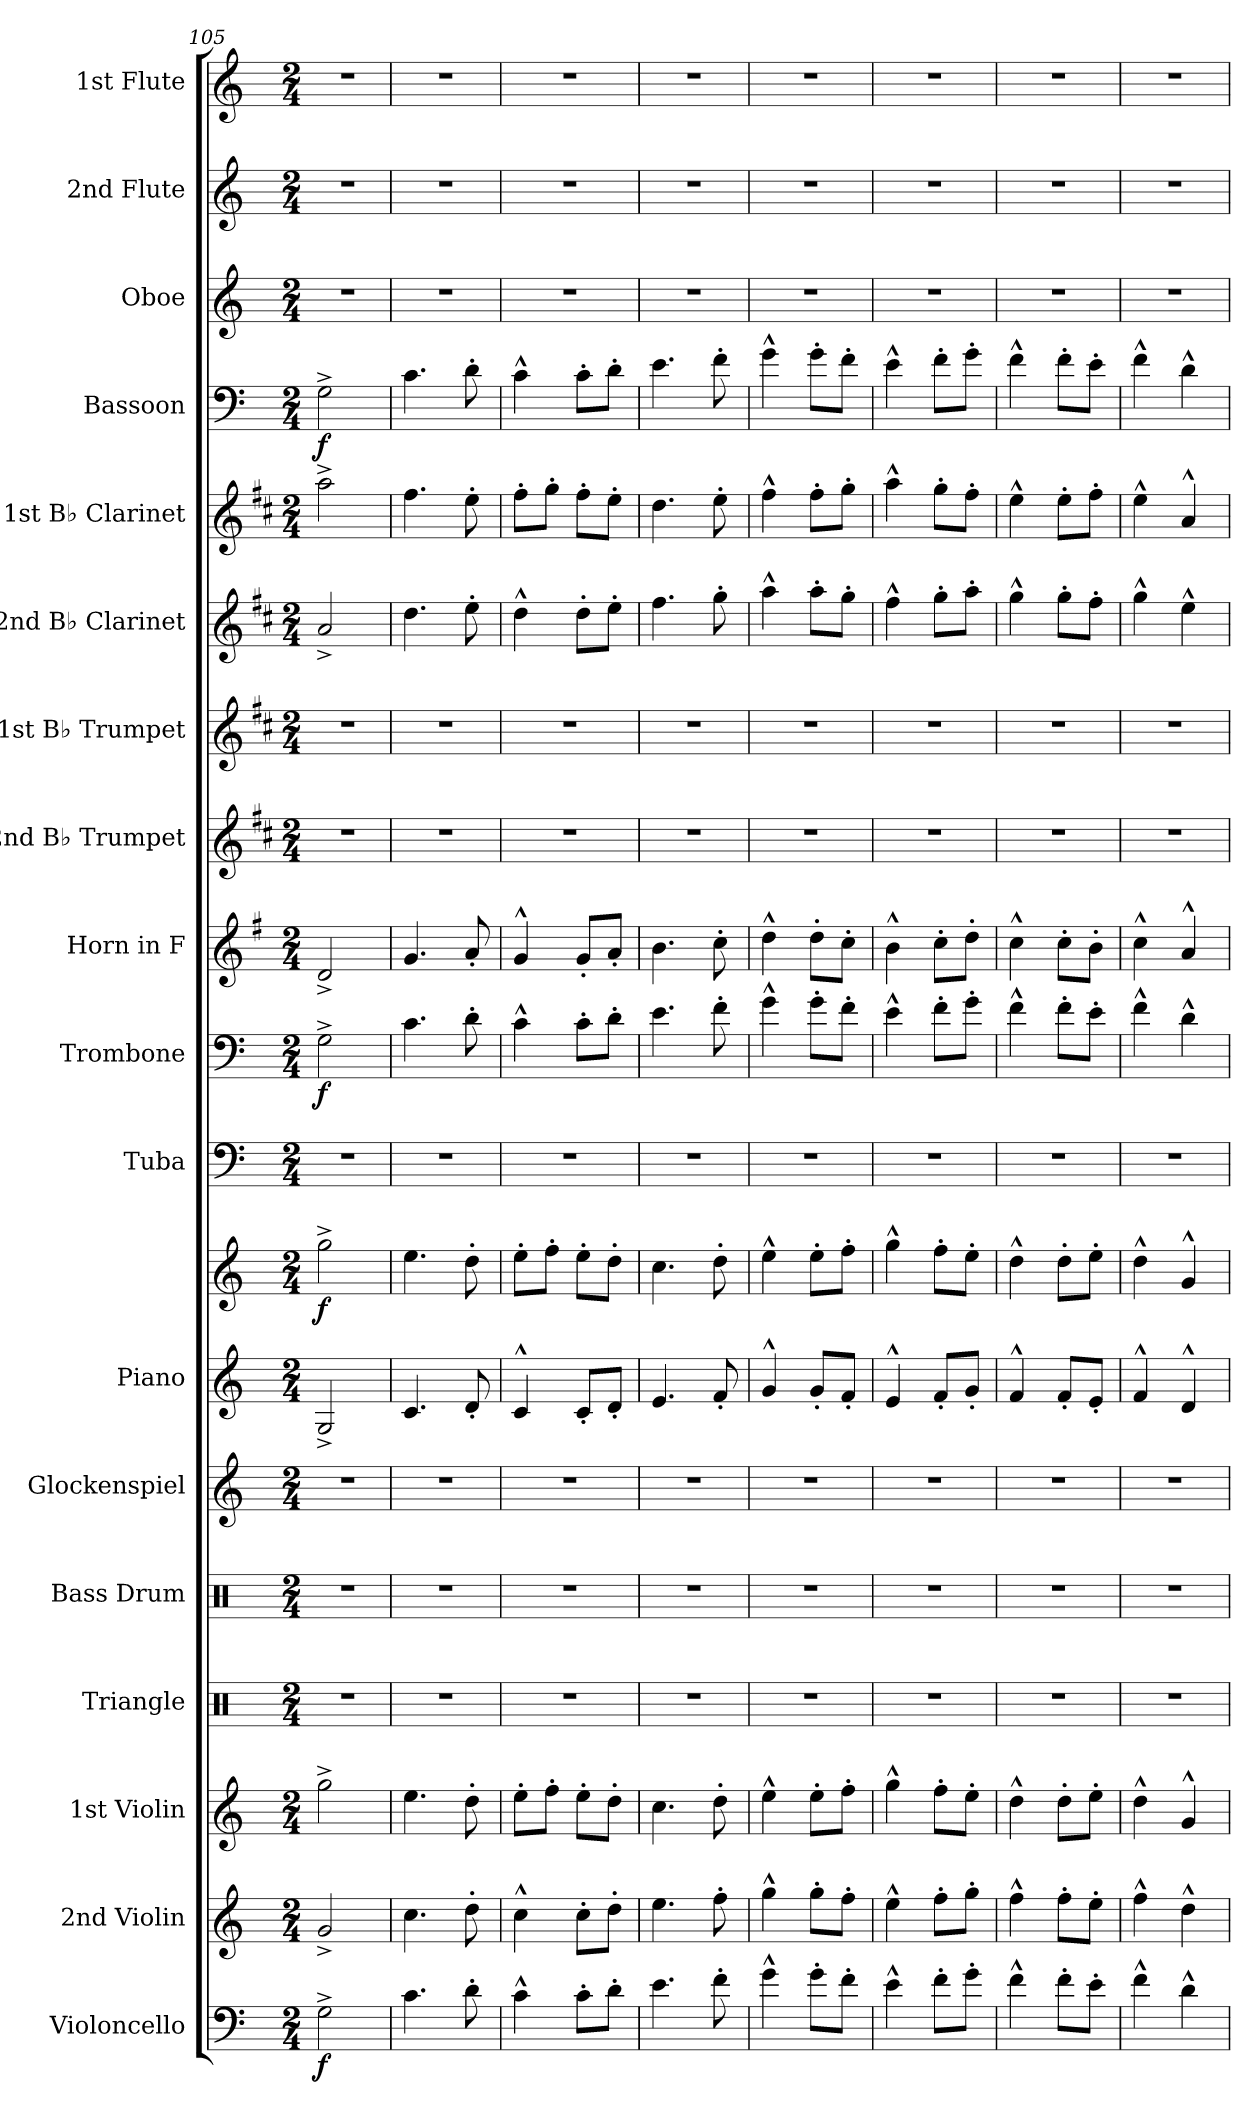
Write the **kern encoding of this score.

**kern	**dynam	**kern	**kern	**kern	**kern	**kern	**kern	**kern	**dynam	**kern	**kern	**dynam	**kern	**kern	**kern	**kern	**kern	**kern	**dynam	**kern	**kern	**kern
*part18	*part18	*part17	*part16	*part15	*part14	*part13	*part12	*part12	*part12	*part11	*part10	*part10	*part9	*part8	*part7	*part6	*part5	*part4	*part4	*part3	*part2	*part1
*staff19	*staff19	*staff18	*staff17	*staff16	*staff15	*staff14	*staff13	*staff12	*staff12/13	*staff11	*staff10	*staff10	*staff9	*staff8	*staff7	*staff6	*staff5	*staff4	*staff4	*staff3	*staff2	*staff1
*I"Violoncello	*	*I"2nd Violin	*I"1st Violin	*I"Triangle	*I"Bass Drum	*I"Glockenspiel	*I"Piano	*	*	*I"Tuba	*I"Trombone	*	*I"Horn in F	*I"2nd B♭ Trumpet	*I"1st B♭ Trumpet	*I"2nd B♭ Clarinet	*I"1st B♭ Clarinet	*I"Bassoon	*	*I"Oboe	*I"2nd Flute	*I"1st Flute
*I'Vc.	*	*I'Vln.	*I'Vln.	*I'Trgl.	*	*I'Glock.	*I'Pno.	*	*	*I'Tba.	*I'Tbn.	*	*	*I'B♭ Tpt.	*I'B♭ Tpt.	*I'B♭ Cl.	*I'B♭ Cl.	*I'Bsn.	*	*I'Ob.	*I'Fl.	*I'Fl.
*clefF4	*	*clefG2	*clefG2	*clefX	*clefX	*clefG2	*clefG2	*clefG2	*	*clefF4	*clefF4	*	*clefG2	*clefG2	*clefG2	*clefG2	*clefG2	*clefF4	*	*clefG2	*clefG2	*clefG2
*	*	*	*	*	*	*ITrd-14c-24	*	*	*	*	*	*	*ITrd4c7	*ITrd1c2	*ITrd1c2	*ITrd1c2	*ITrd1c2	*	*	*	*	*
*k[]	*	*k[]	*k[]	*k[]	*k[]	*k[]	*k[]	*k[]	*	*k[]	*k[]	*	*k[]	*k[]	*k[]	*k[]	*k[]	*k[]	*	*k[]	*k[]	*k[]
*M2/4	*	*M2/4	*M2/4	*M2/4	*M2/4	*M2/4	*M2/4	*M2/4	*	*M2/4	*M2/4	*	*M2/4	*M2/4	*M2/4	*M2/4	*M2/4	*M2/4	*	*M2/4	*M2/4	*M2/4
=105	=105	=105	=105	=105	=105	=105	=105	=105	=105	=105	=105	=105	=105	=105	=105	=105	=105	=105	=105	=105	=105	=105
!	!LO:DY:b	!	!	!	!	!	!	!	!LO:DY:b	!	!	!LO:DY:b	!	!	!	!	!	!	!LO:DY:b	!	!	!
2G^\	f	2g^/	2gg^\	2r	2r	2r	2G^/	2gg^\	f	2r	2G^\	f	2G^/	2r	2r	2g^/	2gg^\	2G^\	f	2r	2r	2r
=106	=106	=106	=106	=106	=106	=106	=106	=106	=106	=106	=106	=106	=106	=106	=106	=106	=106	=106	=106	=106	=106	=106
4.c\	.	4.cc\	4.ee\	2r	2r	2r	4.c/	4.ee\	.	2r	4.c\	.	4.c/	2r	2r	4.cc\	4.ee\	4.c\	.	2r	2r	2r
8d'\	.	8dd'\	8dd'\	.	.	.	8d'/	8dd'\	.	.	8d'\	.	8d'/	.	.	8dd'\	8dd'\	8d'\	.	.	.	.
!!LO:PB:g=z
=107	=107	=107	=107	=107	=107	=107	=107	=107	=107	=107	=107	=107	=107	=107	=107	=107	=107	=107	=107	=107	=107	=107
4c^^\	.	4cc^^\	8ee'\L	2r	2r	2r	4c^^/	8ee'\L	.	2r	4c^^\	.	4c^^/	2r	2r	4cc^^\	8ee'\L	4c^^\	.	2r	2r	2r
.	.	.	8ff'\J	.	.	.	.	8ff'\J	.	.	.	.	.	.	.	.	8ff'\J	.	.	.	.	.
8c'\L	.	8cc'\L	8ee'\L	.	.	.	8c'/L	8ee'\L	.	.	8c'\L	.	8c'/L	.	.	8cc'\L	8ee'\L	8c'\L	.	.	.	.
8d'\J	.	8dd'\J	8dd'\J	.	.	.	8d'/J	8dd'\J	.	.	8d'\J	.	8d'/J	.	.	8dd'\J	8dd'\J	8d'\J	.	.	.	.
=108	=108	=108	=108	=108	=108	=108	=108	=108	=108	=108	=108	=108	=108	=108	=108	=108	=108	=108	=108	=108	=108	=108
4.e\	.	4.ee\	4.cc\	2r	2r	2r	4.e/	4.cc\	.	2r	4.e\	.	4.e\	2r	2r	4.ee\	4.cc\	4.e\	.	2r	2r	2r
8f'\	.	8ff'\	8dd'\	.	.	.	8f'/	8dd'\	.	.	8f'\	.	8f'\	.	.	8ff'\	8dd'\	8f'\	.	.	.	.
=109	=109	=109	=109	=109	=109	=109	=109	=109	=109	=109	=109	=109	=109	=109	=109	=109	=109	=109	=109	=109	=109	=109
4g^^\	.	4gg^^\	4ee^^\	2r	2r	2r	4g^^/	4ee^^\	.	2r	4g^^\	.	4g^^\	2r	2r	4gg^^\	4ee^^\	4g^^\	.	2r	2r	2r
8g'\L	.	8gg'\L	8ee'\L	.	.	.	8g'/L	8ee'\L	.	.	8g'\L	.	8g'\L	.	.	8gg'\L	8ee'\L	8g'\L	.	.	.	.
8f'\J	.	8ff'\J	8ff'\J	.	.	.	8f'/J	8ff'\J	.	.	8f'\J	.	8f'\J	.	.	8ff'\J	8ff'\J	8f'\J	.	.	.	.
=110	=110	=110	=110	=110	=110	=110	=110	=110	=110	=110	=110	=110	=110	=110	=110	=110	=110	=110	=110	=110	=110	=110
4e^^\	.	4ee^^\	4gg^^\	2r	2r	2r	4e^^/	4gg^^\	.	2r	4e^^\	.	4e^^\	2r	2r	4ee^^\	4gg^^\	4e^^\	.	2r	2r	2r
8f'\L	.	8ff'\L	8ff'\L	.	.	.	8f'/L	8ff'\L	.	.	8f'\L	.	8f'\L	.	.	8ff'\L	8ff'\L	8f'\L	.	.	.	.
8g'\J	.	8gg'\J	8ee'\J	.	.	.	8g'/J	8ee'\J	.	.	8g'\J	.	8g'\J	.	.	8gg'\J	8ee'\J	8g'\J	.	.	.	.
=111	=111	=111	=111	=111	=111	=111	=111	=111	=111	=111	=111	=111	=111	=111	=111	=111	=111	=111	=111	=111	=111	=111
4f^^\	.	4ff^^\	4dd^^\	2r	2r	2r	4f^^/	4dd^^\	.	2r	4f^^\	.	4f^^\	2r	2r	4ff^^\	4dd^^\	4f^^\	.	2r	2r	2r
8f'\L	.	8ff'\L	8dd'\L	.	.	.	8f'/L	8dd'\L	.	.	8f'\L	.	8f'\L	.	.	8ff'\L	8dd'\L	8f'\L	.	.	.	.
8e'\J	.	8ee'\J	8ee'\J	.	.	.	8e'/J	8ee'\J	.	.	8e'\J	.	8e'\J	.	.	8ee'\J	8ee'\J	8e'\J	.	.	.	.
=112	=112	=112	=112	=112	=112	=112	=112	=112	=112	=112	=112	=112	=112	=112	=112	=112	=112	=112	=112	=112	=112	=112
4f^^\	.	4ff^^\	4dd^^\	2r	2r	2r	4f^^/	4dd^^\	.	2r	4f^^\	.	4f^^\	2r	2r	4ff^^\	4dd^^\	4f^^\	.	2r	2r	2r
4d^^\	.	4dd^^\	4g^^/	.	.	.	4d^^/	4g^^/	.	.	4d^^\	.	4d^^/	.	.	4dd^^\	4g^^/	4d^^\	.	.	.	.
=	=	=	=	=	=	=	=	=	=	=	=	=	=	=	=	=	=	=	=	=	=	=
*-	*-	*-	*-	*-	*-	*-	*-	*-	*-	*-	*-	*-	*-	*-	*-	*-	*-	*-	*-	*-	*-	*-
